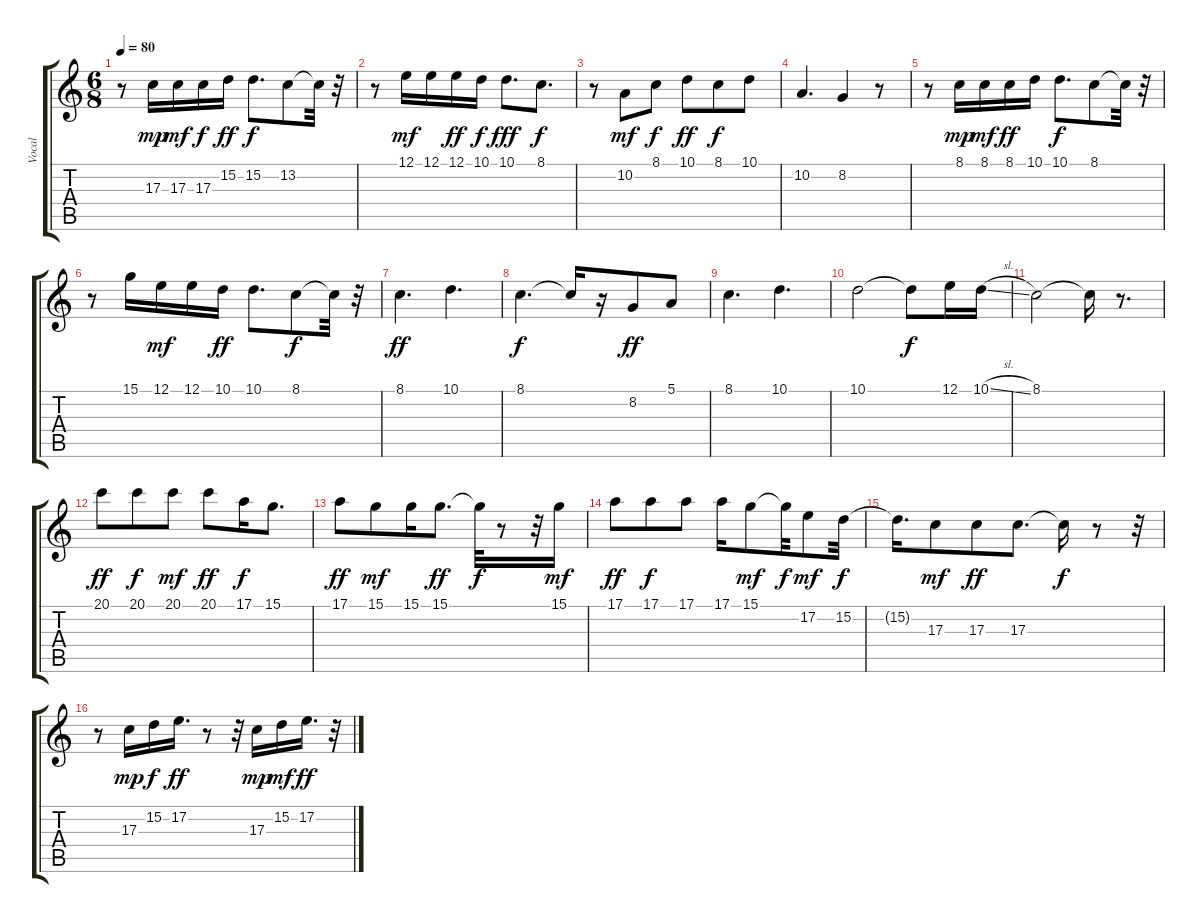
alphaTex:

\track ("Vocal" "Vocal") {instrument lead3calliope}
\staff {score tabs}
\tuning (E4 B3 G3 D3 A2 E2) {hide}
\ts (6 8)
\tempo 80
\clef g2
\ks c
r.8{dy f} 17.3.16{dy mp} 17.3.16{dy mf} 17.3.16{dy f} 15.2.16{dy ff} 15.2.8{d dy f} 13.2.8 13.2{t}.32 r.32 |
r.8 12.1.16{dy mf} 12.1.16 12.1.16{dy ff} 10.1.16{dy f} 10.1.8{d dy fff} 8.1.8{d dy f} |
r.8 10.2.8{dy mf} 8.1.8{dy f} 10.1.8{dy ff} 8.1.8{dy f} 10.1.8 |
10.2.4{d} 8.2.4 r.8 |
r.8 8.1.16{dy mp} 8.1.16{dy mf} 8.1.16{dy ff} 10.1.16 10.1.8{d dy f} 8.1.8 8.1{t}.32 r.32 |
r.8 15.1.16 12.1.16{dy mf} 12.1.16 10.1.16{dy ff} 10.1.8{d} 8.1.8{dy f} 8.1{t}.32 r.32 |
8.1.4{d dy ff} 10.1.4{d} |
8.1.4{d dy f} 8.1{t}.16 r.16 8.2.8{dy ff} 5.1.8 |
8.1.4{d} 10.1.4{d} |
10.1.2 10.1{t}.8{dy f} 12.1.16 10.1{sl}.16 |
8.1.2 8.1{t}.16 r.8{d} |
20.1.8{dy ff} 20.1.8{dy f} 20.1.8{dy mf} 20.1.8{dy ff} 17.1.16{dy f} 15.1.8{d} |
17.1.8{dy ff} 15.1.8{dy mf} 15.1.16 15.1.8{d dy ff} 15.1{t}.32{dy f} r.8 r.32 15.1.16{dy mf} |
17.1.8{dy ff} 17.1.8{dy f} 17.1.8 17.1.16 15.1.8{dy mf} 15.1{t}.32{dy f} 17.2.8{dy mf} 15.2.32{dy f} |
15.2{t}.16{d} 17.3.8{dy mf} 17.3.8{dy ff} 17.3.8{d} 17.3{t}.16{dy f} r.8 r.32 |
r.8 17.3.16{dy mp} 15.2.16{dy f} 17.2.16{d dy ff} r.8 r.32 17.3.16{dy mp} 15.2.16{dy mf} 17.2.16{d dy ff} r.32
